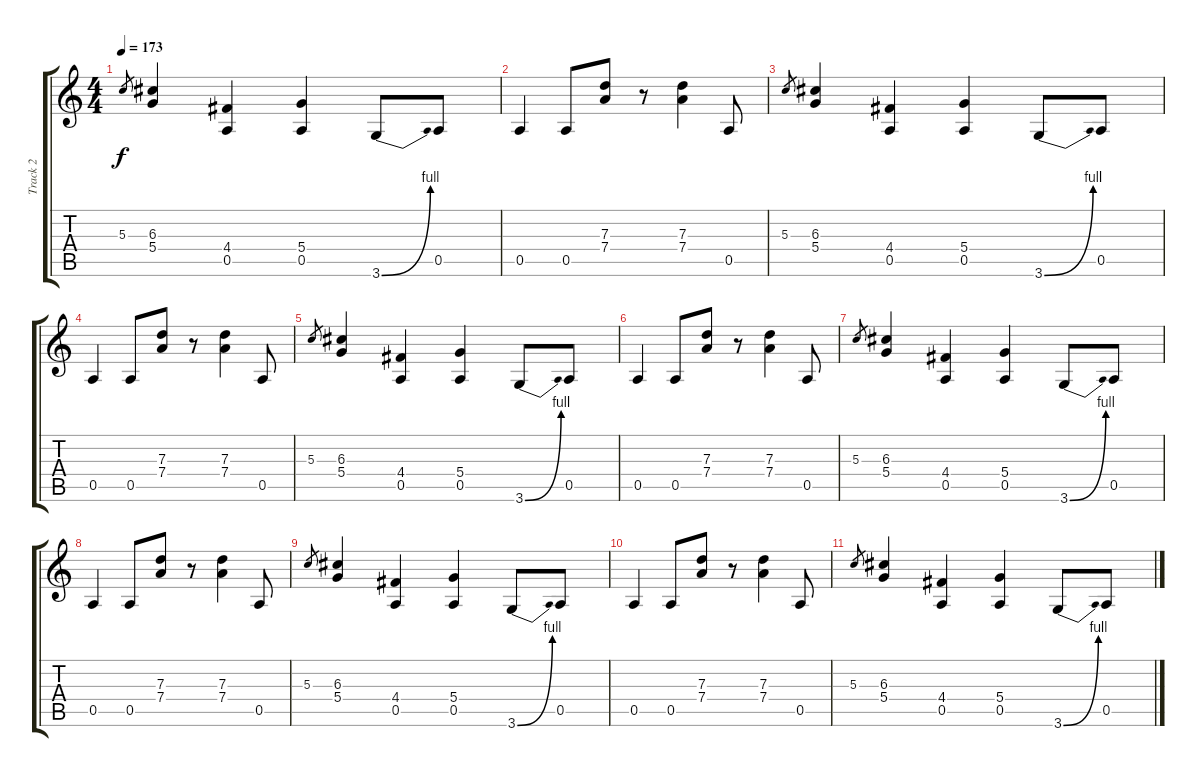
\track ("Track 2" "Track 2") {instrument acousticguitarsteel}
\staff {score tabs}
\tuning (E4 B3 G3 D3 A2 E2) {hide}
\ts (4 4)
\tempo 173
\clef g2
\ks c
5.3.8{gr dy f} (6.3 5.4).4 (4.4 0.5).4 (5.4 0.5).4 3.6{be (bend 0 0 60 4)}.8 0.5.8 |
0.5.4 0.5.8 (7.3 7.4).8 r.8 (7.3 7.4).4 0.5.8 |
5.3.8{gr} (6.3 5.4).4 (4.4 0.5).4 (5.4 0.5).4 3.6{be (bend 0 0 60 4)}.8 0.5.8 |
0.5.4 0.5.8 (7.3 7.4).8 r.8 (7.3 7.4).4 0.5.8 |
5.3.8{gr} (6.3 5.4).4 (4.4 0.5).4 (5.4 0.5).4 3.6{be (bend 0 0 60 4)}.8 0.5.8 |
0.5.4 0.5.8 (7.3 7.4).8 r.8 (7.3 7.4).4 0.5.8 |
5.3.8{gr} (6.3 5.4).4 (4.4 0.5).4 (5.4 0.5).4 3.6{be (bend 0 0 60 4)}.8 0.5.8 |
0.5.4 0.5.8 (7.3 7.4).8 r.8 (7.3 7.4).4 0.5.8 |
5.3.8{gr} (6.3 5.4).4 (4.4 0.5).4 (5.4 0.5).4 3.6{be (bend 0 0 60 4)}.8 0.5.8 |
0.5.4 0.5.8 (7.3 7.4).8 r.8 (7.3 7.4).4 0.5.8 |
5.3.8{gr} (6.3 5.4).4 (4.4 0.5).4 (5.4 0.5).4 3.6{be (bend 0 0 60 4)}.8 0.5.8
